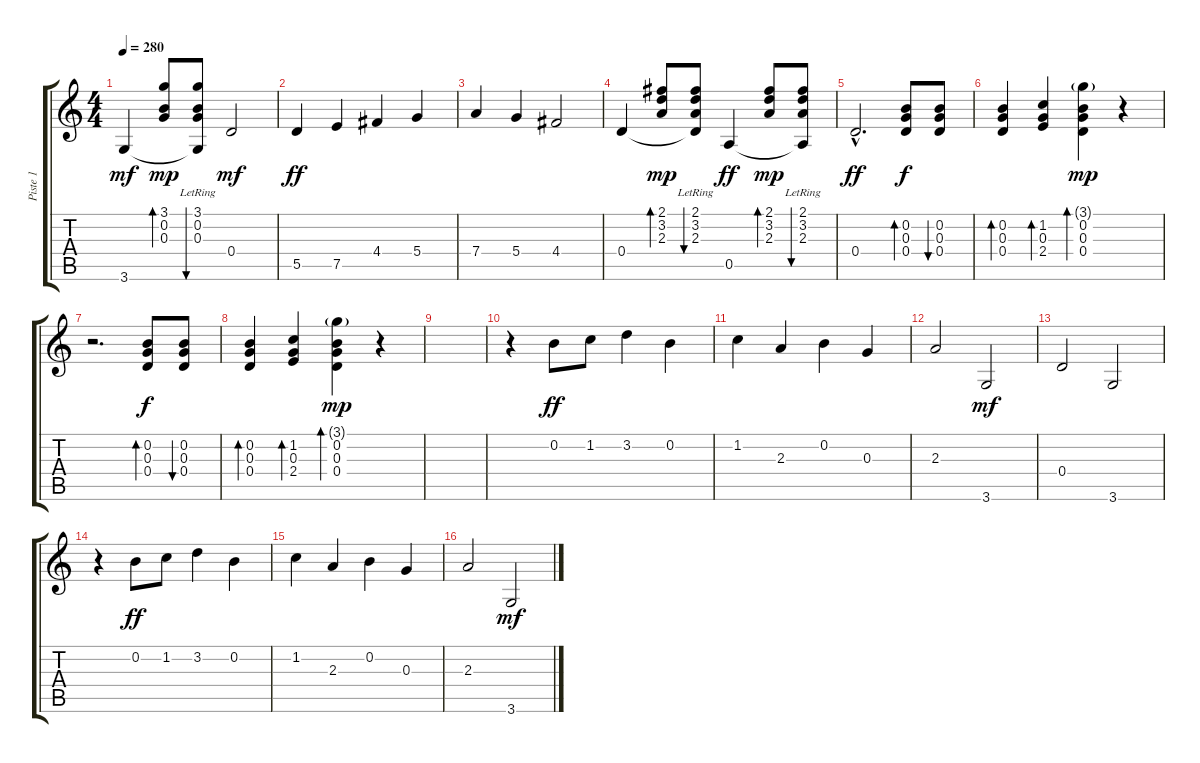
\track ("Piste 1" "Piste 1") {instrument acousticguitarsteel}
\staff {score tabs}
\tuning (E4 B3 G3 D3 A2 E2) {hide}
\ts (4 4)
\tempo 280
\clef g2
\ks c
3.6.4{dy mf} (3.1 0.2 0.3).8{bd 60 dy mp} (3.1{lr} 0.2{lr} 0.3{lr} 3.6{t}).8{bu 60} 0.4.2{dy mf} |
5.5.4{dy ff} 7.5.4 4.4.4 5.4.4 |
7.4.4 5.4.4 4.4.2 |
0.4.4 (2.1 3.2 2.3).8{bd 60 dy mp} (2.1{lr} 3.2{lr} 2.3{lr} 0.4{t}).8{bu 60} 0.5.4{dy ff} (2.1 3.2 2.3).8{bd 60 dy mp} (2.1{lr} 3.2{lr} 2.3{lr} 0.5{t}).8{bu 60} |
0.4{hac}.2{d dy ff} (0.2 0.3 0.4).8{bd 60 dy f} (0.2 0.3 0.4).8{bu 60} |
(0.2 0.3 0.4).4{bd 60} (1.2 0.3 2.4).4{bd 60} (3.1{g} 0.2 0.3 0.4).4{bd 120 dy mp} r.4 |
r.2{d} (0.2 0.3 0.4).8{bd 60 dy f} (0.2 0.3 0.4).8{bu 60} |
(0.2 0.3 0.4).4{bd 60} (1.2 0.3 2.4).4{bd 60} (3.1{g} 0.2 0.3 0.4).4{bd 120 dy mp} r.4 |
|
r.4 0.2.8{dy ff} 1.2.8 3.2.4 0.2.4 |
1.2.4 2.3.4 0.2.4 0.3.4 |
2.3.2 3.6.2{dy mf} |
0.4.2 3.6.2 |
r.4 0.2.8{dy ff} 1.2.8 3.2.4 0.2.4 |
1.2.4 2.3.4 0.2.4 0.3.4 |
2.3.2 3.6.2{dy mf}
